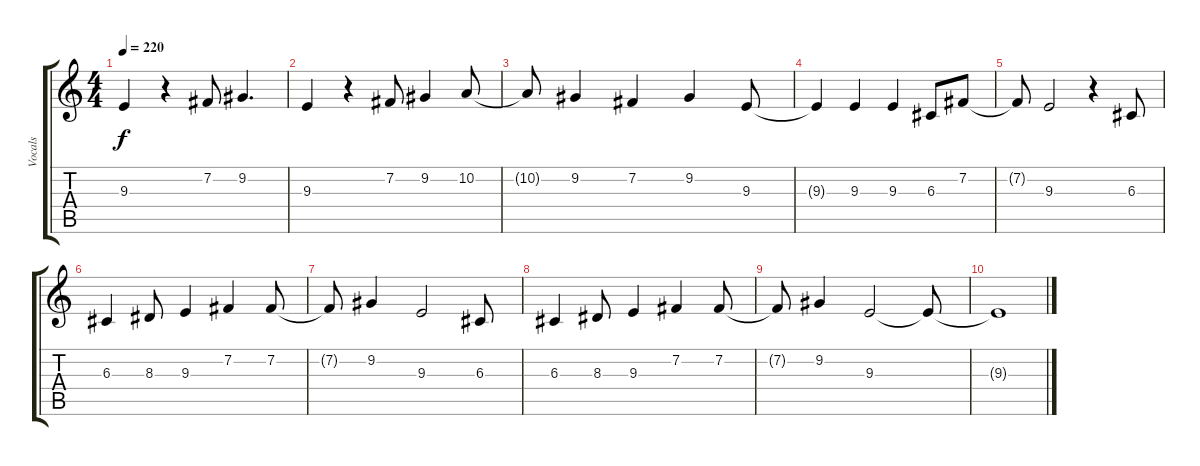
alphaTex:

\track ("Vocals" "Vocals") {instrument bassoon}
\staff {score tabs}
\tuning (E4 B3 G3 D3 A2 E2) {hide}
\ts (4 4)
\tempo 220
\clef g2
\ks c
9.3{t}.4{dy f} r.4 7.2.8 9.2.4{d} |
9.3.4 r.4 7.2.8 9.2.4 10.2.8 |
10.2{t}.8 9.2.4 7.2.4 9.2.4 9.3.8 |
9.3{t}.4 9.3.4 9.3.4 6.3.8 7.2.8 |
7.2{t}.8 9.3.2 r.4 6.3.8 |
6.3.4 8.3.8 9.3.4 7.2.4 7.2.8 |
7.2{t}.8 9.2.4 9.3.2 6.3.8 |
6.3.4 8.3.8 9.3.4 7.2.4 7.2.8 |
7.2{t}.8 9.2.4 9.3.2 9.3{t}.8 |
9.3{t}.1
